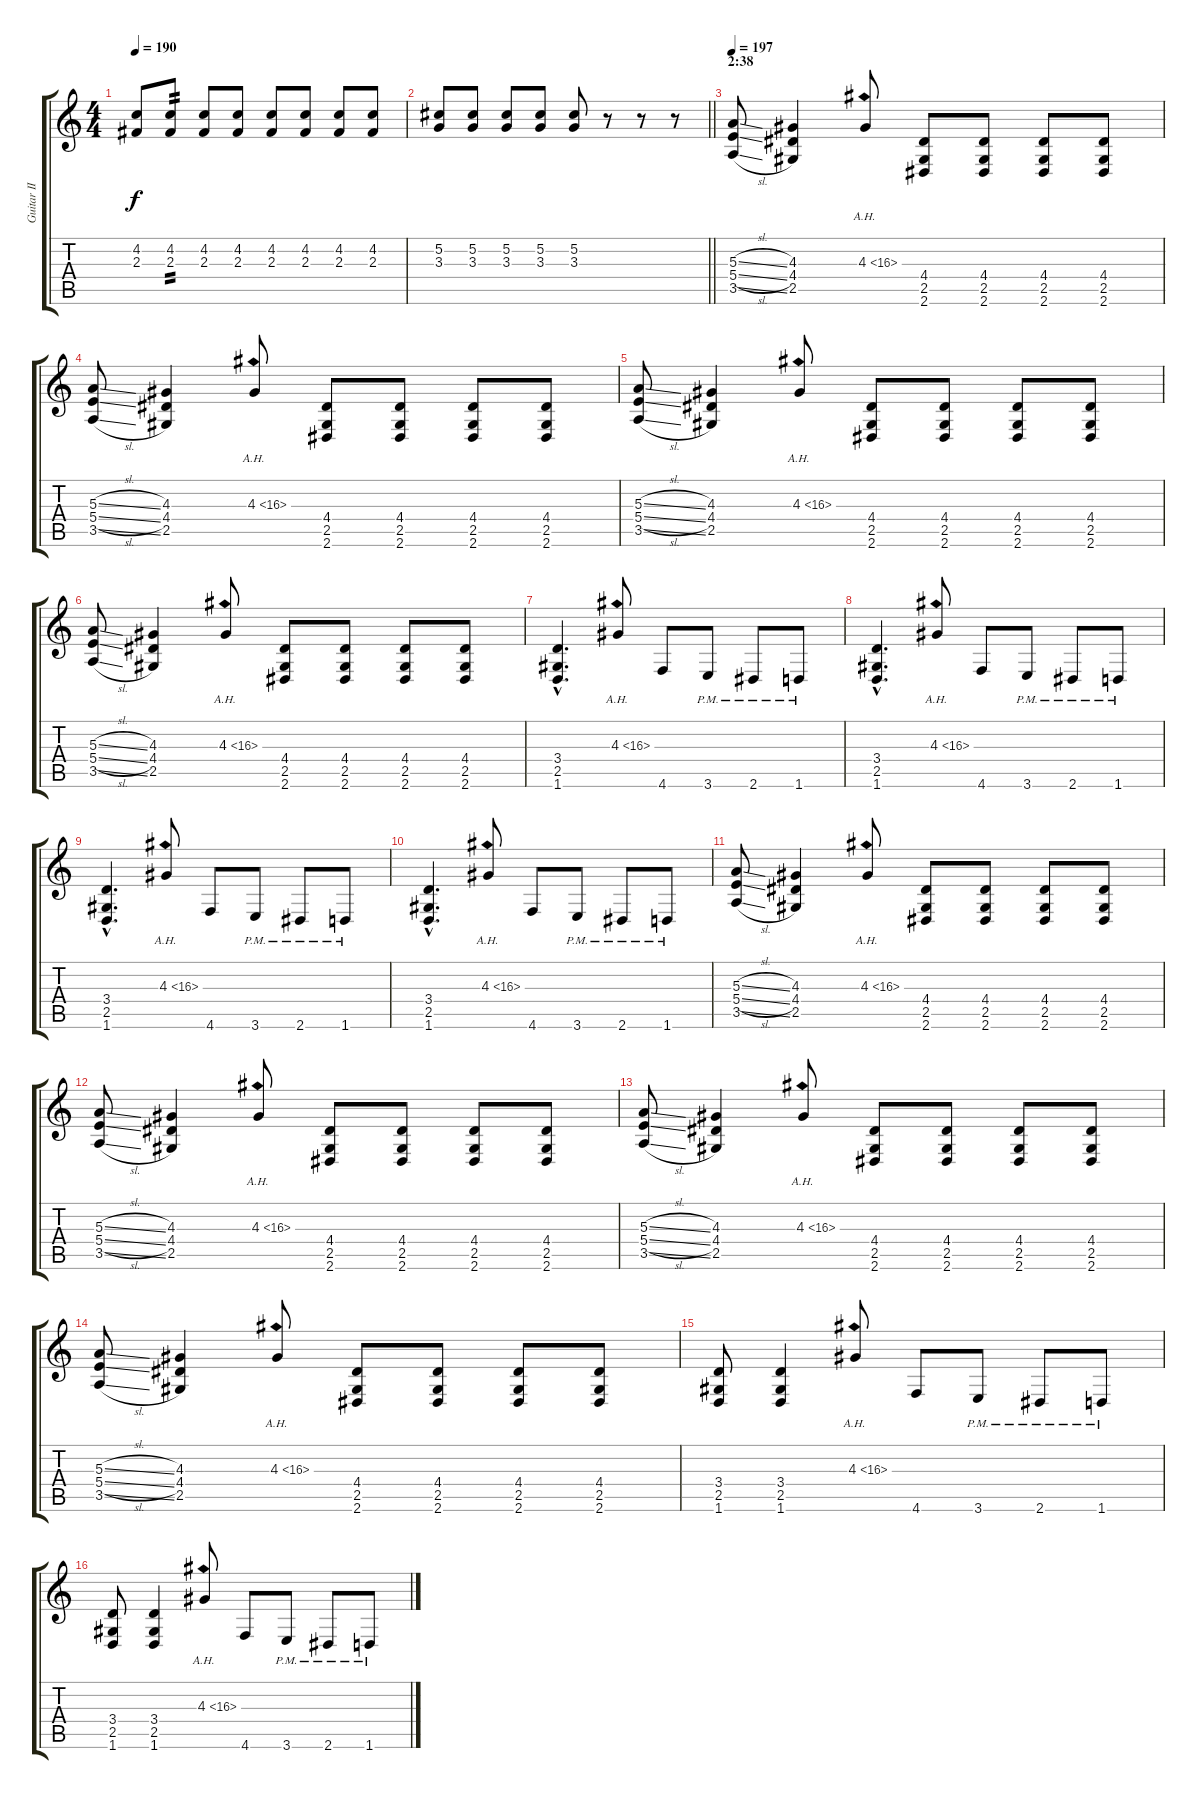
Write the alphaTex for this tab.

\track ("Guitar II" "Guitar II") {instrument distortionguitar}
\staff {score tabs}
\tuning (Db4 Ab3 E3 B2 Gb2 Db2) {hide}
\ts (4 4)
\tempo 190
\clef g2
\ks c
(4.2 2.3).8{dy f} (4.2 2.3).8{tp 2} (4.2 2.3).8 (4.2 2.3).8 (4.2 2.3).8 (4.2 2.3).8 (4.2 2.3).8 (4.2 2.3).8 |
\barLineRight lightlight
(5.2 3.3).8 (5.2 3.3).8 (5.2 3.3).8 (5.2 3.3).8 (5.2 3.3).8 r.8 r.8 r.8 |
\section ("" "2:38")
\tempo 197
(5.3{sl} 5.4{sl} 3.5{sl}).8 (4.3 4.4 2.5).4 4.3{ah 12}.8 (4.4 2.5 2.6).8 (4.4 2.5 2.6).8 (4.4 2.5 2.6).8 (4.4 2.5 2.6).8 |
(5.3{sl} 5.4{sl} 3.5{sl}).8 (4.3 4.4 2.5).4 4.3{ah 12}.8 (4.4 2.5 2.6).8 (4.4 2.5 2.6).8 (4.4 2.5 2.6).8 (4.4 2.5 2.6).8 |
(5.3{sl} 5.4{sl} 3.5{sl}).8 (4.3 4.4 2.5).4 4.3{ah 12}.8 (4.4 2.5 2.6).8 (4.4 2.5 2.6).8 (4.4 2.5 2.6).8 (4.4 2.5 2.6).8 |
(5.3{sl} 5.4{sl} 3.5{sl}).8 (4.3 4.4 2.5).4 4.3{ah 12}.8 (4.4 2.5 2.6).8 (4.4 2.5 2.6).8 (4.4 2.5 2.6).8 (4.4 2.5 2.6).8 |
(3.4{hac} 2.5{hac} 1.6{hac}).4{d} 4.3{ah 12}.8 4.6.8 3.6{pm}.8 2.6{pm}.8 1.6{pm}.8 |
(3.4{hac} 2.5{hac} 1.6{hac}).4{d} 4.3{ah 12}.8 4.6.8 3.6{pm}.8 2.6{pm}.8 1.6{pm}.8 |
(3.4{hac} 2.5{hac} 1.6{hac}).4{d} 4.3{ah 12}.8 4.6.8 3.6{pm}.8 2.6{pm}.8 1.6{pm}.8 |
(3.4{hac} 2.5{hac} 1.6{hac}).4{d} 4.3{ah 12}.8 4.6.8 3.6{pm}.8 2.6{pm}.8 1.6{pm}.8 |
(5.3{sl} 5.4{sl} 3.5{sl}).8 (4.3 4.4 2.5).4 4.3{ah 12}.8 (4.4 2.5 2.6).8 (4.4 2.5 2.6).8 (4.4 2.5 2.6).8 (4.4 2.5 2.6).8 |
(5.3{sl} 5.4{sl} 3.5{sl}).8 (4.3 4.4 2.5).4 4.3{ah 12}.8 (4.4 2.5 2.6).8 (4.4 2.5 2.6).8 (4.4 2.5 2.6).8 (4.4 2.5 2.6).8 |
(5.3{sl} 5.4{sl} 3.5{sl}).8 (4.3 4.4 2.5).4 4.3{ah 12}.8 (4.4 2.5 2.6).8 (4.4 2.5 2.6).8 (4.4 2.5 2.6).8 (4.4 2.5 2.6).8 |
(5.3{sl} 5.4{sl} 3.5{sl}).8 (4.3 4.4 2.5).4 4.3{ah 12}.8 (4.4 2.5 2.6).8 (4.4 2.5 2.6).8 (4.4 2.5 2.6).8 (4.4 2.5 2.6).8 |
(3.4 2.5 1.6).8 (3.4 2.5 1.6).4 4.3{ah 12}.8 4.6.8 3.6{pm}.8 2.6{pm}.8 1.6{pm}.8 |
(3.4 2.5 1.6).8 (3.4 2.5 1.6).4 4.3{ah 12}.8 4.6.8 3.6{pm}.8 2.6{pm}.8 1.6{pm}.8
